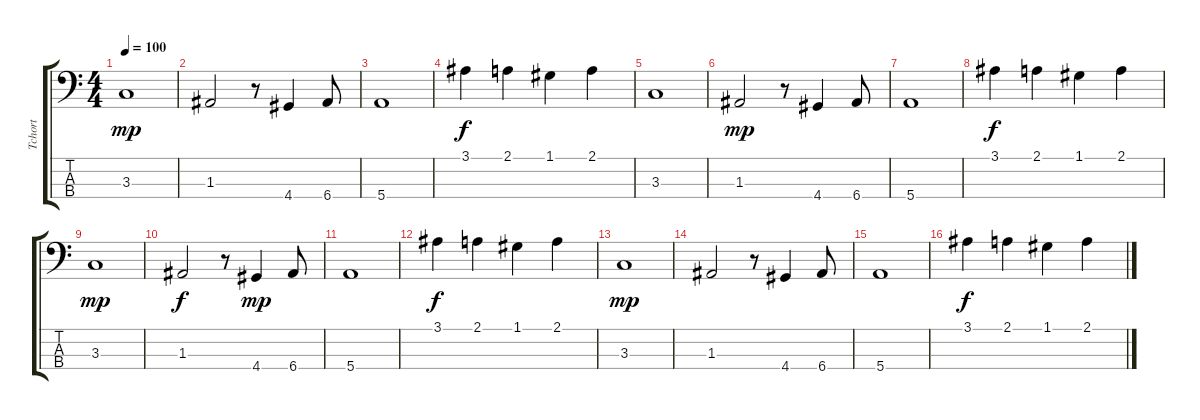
\track ("Tchort" "Tchort") {instrument electricbasspick}
\staff {score tabs}
\tuning (G2 D2 A1 E1) {hide}
\ts (4 4)
\tempo 100
\clef f4
\ks c
3.3.1{dy mp} |
1.3.2 r.8 4.4.4 6.4.8 |
5.4.1 |
3.1.4{dy f} 2.1.4 1.1.4 2.1.4 |
3.3.1 |
1.3.2{dy mp} r.8 4.4.4 6.4.8 |
5.4.1 |
3.1.4{dy f} 2.1.4 1.1.4 2.1.4 |
3.3.1{dy mp} |
1.3.2{dy f} r.8 4.4.4{dy mp} 6.4.8 |
5.4.1 |
3.1.4{dy f} 2.1.4 1.1.4 2.1.4 |
3.3.1{dy mp} |
1.3.2 r.8 4.4.4 6.4.8 |
5.4.1 |
3.1.4{dy f} 2.1.4 1.1.4 2.1.4
